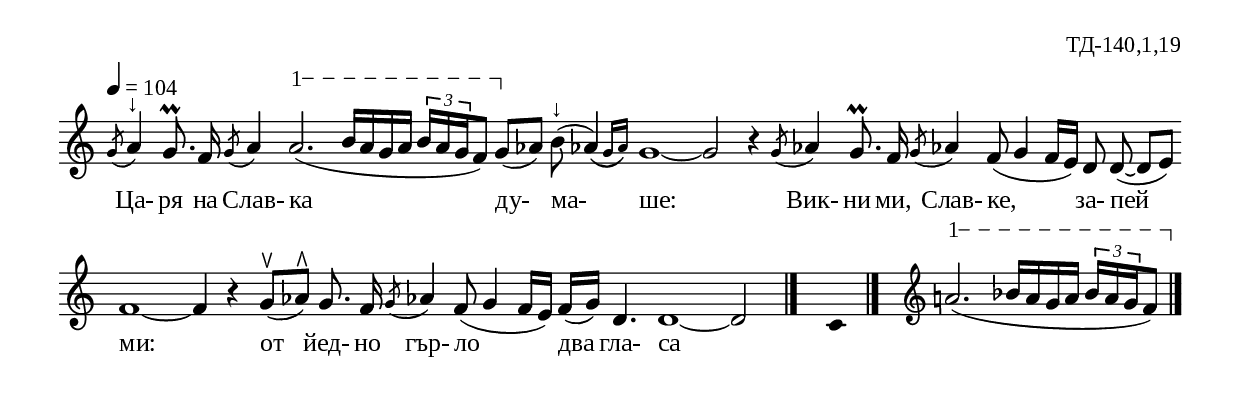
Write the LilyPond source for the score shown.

%{
td_140_1_19
%}

\include "td-preamble.ly"

\score {
\relative c'' {
\tempo 4 = 104
\cadenzaOn
\acciaccatura g8 a4^"↓" g8.\prall f16\noBeam \acciaccatura g8 a4 
\varA
a2.\startTextSpan( b16[ a g a] \times 2/3 { b16[ a g } f8\stopTextSpan]) 
g[( aes]) 
b8^"↓"( \afterGrace aes!4)\( { g16[ aes]\) } \bar "" g1~ g2 r4
\bar ""
\acciaccatura g8 aes!4 \bar "" g8.\prall f16\noBeam \bar ""
\acciaccatura g8 aes!4 \bar ""
f8( g4 f16[ e]) \bar "" d8 d\noBeam(~ d[ e]) \bar "" f1~ f4 r
\bar ""
g8^\ltoe[( aes!^\rtoe]) \bar "" g8. f16\noBeam \acciaccatura g8 aes!4 f8( g4 f16[ e]) 
f[( g]) d4. d1~ d2
 \bar "|." 
s4 \fixB c \fixC
  \bar "|." 
 s16 \clef treble  
 \varA
a'2.\startTextSpan( bes16[ a g a] \times 2/3 { bes16[ a g } f8\stopTextSpan]) 
 \bar "|." 
}
\addlyrics { Ца- ря на Слав- ка ду- ма- ше: Вик- ни ми, Слав- ке, за- пей ми:
от йед- но гър- ло два гла- са }
%
\layout {
   \context { 
	    \Staff \remove "Time_signature_engraver" } 
  indent = #0
  line-width = 190\mm
  ragged-right=##f
}
%
\midi { 
	\context {
		\Score tempoWholesPerMinute = #(ly:make-moment 104 4)
		}
	}
}
%
\header{
  opus = "ТД-140,1,19"
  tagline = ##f
}


